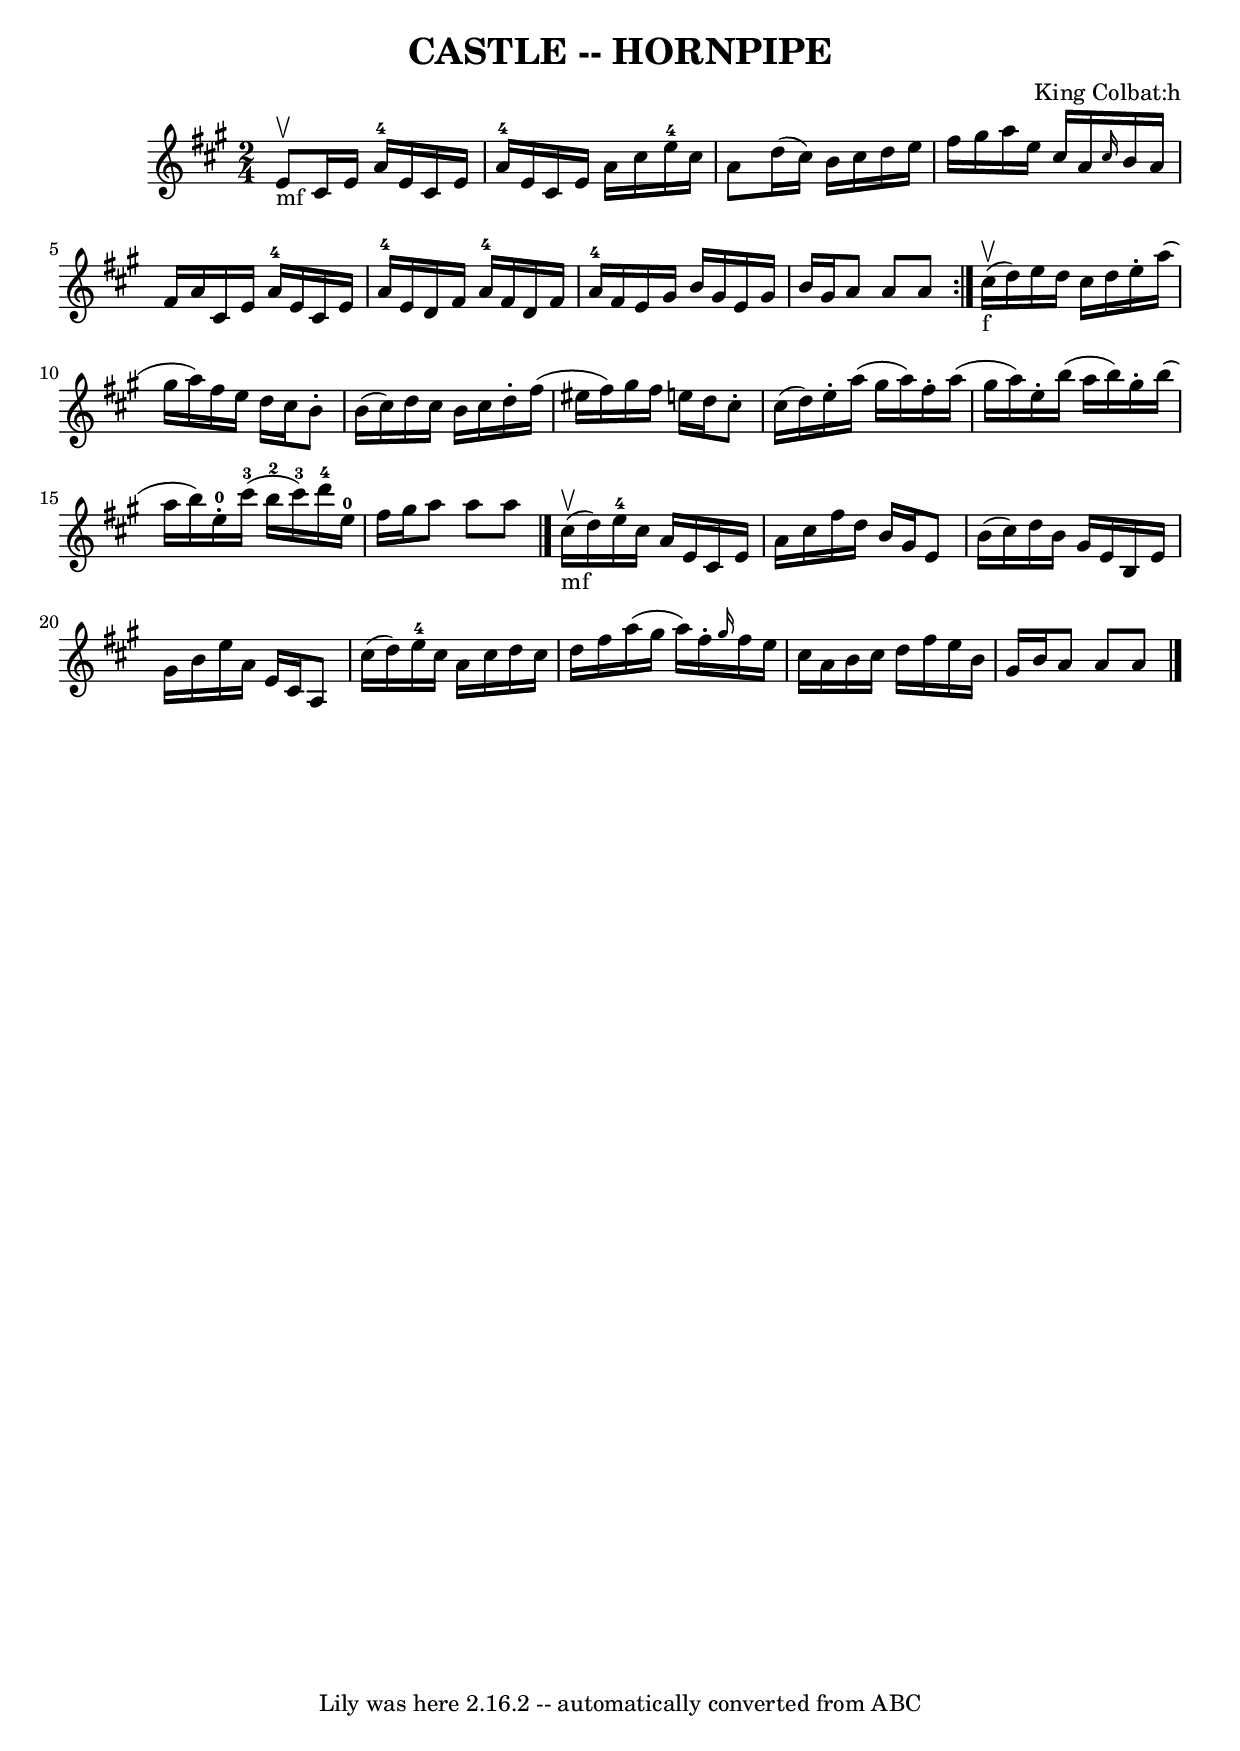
\version "2.7.40"
\include "Mammoth.ily"
\header {
	%% book = "Ryan's Mammoth Collection of Fiddle Tunes"
	composer = "King Colbat:h"
	crossRefNumber = "1"
	footnotes = ""
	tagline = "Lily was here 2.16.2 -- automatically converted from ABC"
	title = "CASTLE -- HORNPIPE"
}
voicedefault =  {
\set Score.defaultBarType = "empty"

\repeat volta 2 {
\time 2/4 \key a \major e'8_"mf"^\upbow       |
 cis'16 e'16    
a'16-4 e'16 cis'16 e'16 a'16-4 e'16    |
 cis'16    
e'16 a'16 cis''16 e''16-4 cis''16 a'8    |
 d''16 (
 cis''16) b'16 cis''16 d''16 e''16 fis''16 gis''16    
|
 a''16 e''16 cis''16 a'16  \grace { cis''16  } b'16    
a'16 fis'16 a'16    |
     |
 cis'16 e'16 a'16-4   
e'16 cis'16 e'16 a'16-4 e'16    |
 d'16 fis'16 a'16 
-4 fis'16 d'16 fis'16 a'16-4 fis'16    |
 e'16    
gis'16 b'16 gis'16 e'16 gis'16 b'16 gis'16    |
 a'8  
 a'8 a'8    } cis''16_"f"(^\upbow d''16)       |
   
e''16 d''16 cis''16 d''16 e''16 -. a''16 (gis''16 a''16) 
  |
 fis''16 e''16 d''16 cis''16 b'8 -. b'16 (cis''16  
-)   |
 d''16 cis''16 b'16 cis''16 d''16 -. fis''16 (
eis''16 fis''16)   |
 gis''16 fis''16 e''16 d''16    
cis''8 -. cis''16 (d''16)   |
     |
 e''16 -. a''16 (
 gis''16 a''16) fis''16 -. a''16 (gis''16 a''16)   |
  
 e''16 -. b''16 (a''16 b''16) gis''16 -. b''16 (a''16    
b''16)       |
 e''16-0-. cis'''16-3(b''16-2   
cis'''16-3) d'''16-4 e''16-0 fis''16 gis''16    |
  
 a''8 a''8 a''8    \bar "|." cis''16_"mf"(^\upbow d''16)    
   |
 e''16-4 cis''16 a'16 e'16 cis'16 e'16 a'16  
 cis''16    |
 fis''16 d''16 b'16 gis'16 e'8 b'16 (
cis''16)   |
 d''16 b'16 gis'16 e'16 b16 e'16    
gis'16 b'16    |
 e''16 a'16 e'16 cis'16 a8 cis''16 (
 d''16)   |
     |
 e''16-4 cis''16 a'16 cis''16 
 d''16 cis''16 d''16 fis''16    |
 a''16 (gis''16    
a''16) fis''16 -. \grace { gis''16  } fis''16 e''16 cis''16    
a'16    |
 b'16 cis''16 d''16 fis''16 e''16 b'16    
gis'16 b'16    |
 a'8 a'8 a'8    \bar "|."   
}

\score{
    <<

	\context Staff="default"
	{
	    \voicedefault 
	}

    >>
	\layout {
	}
	\midi {}
}
